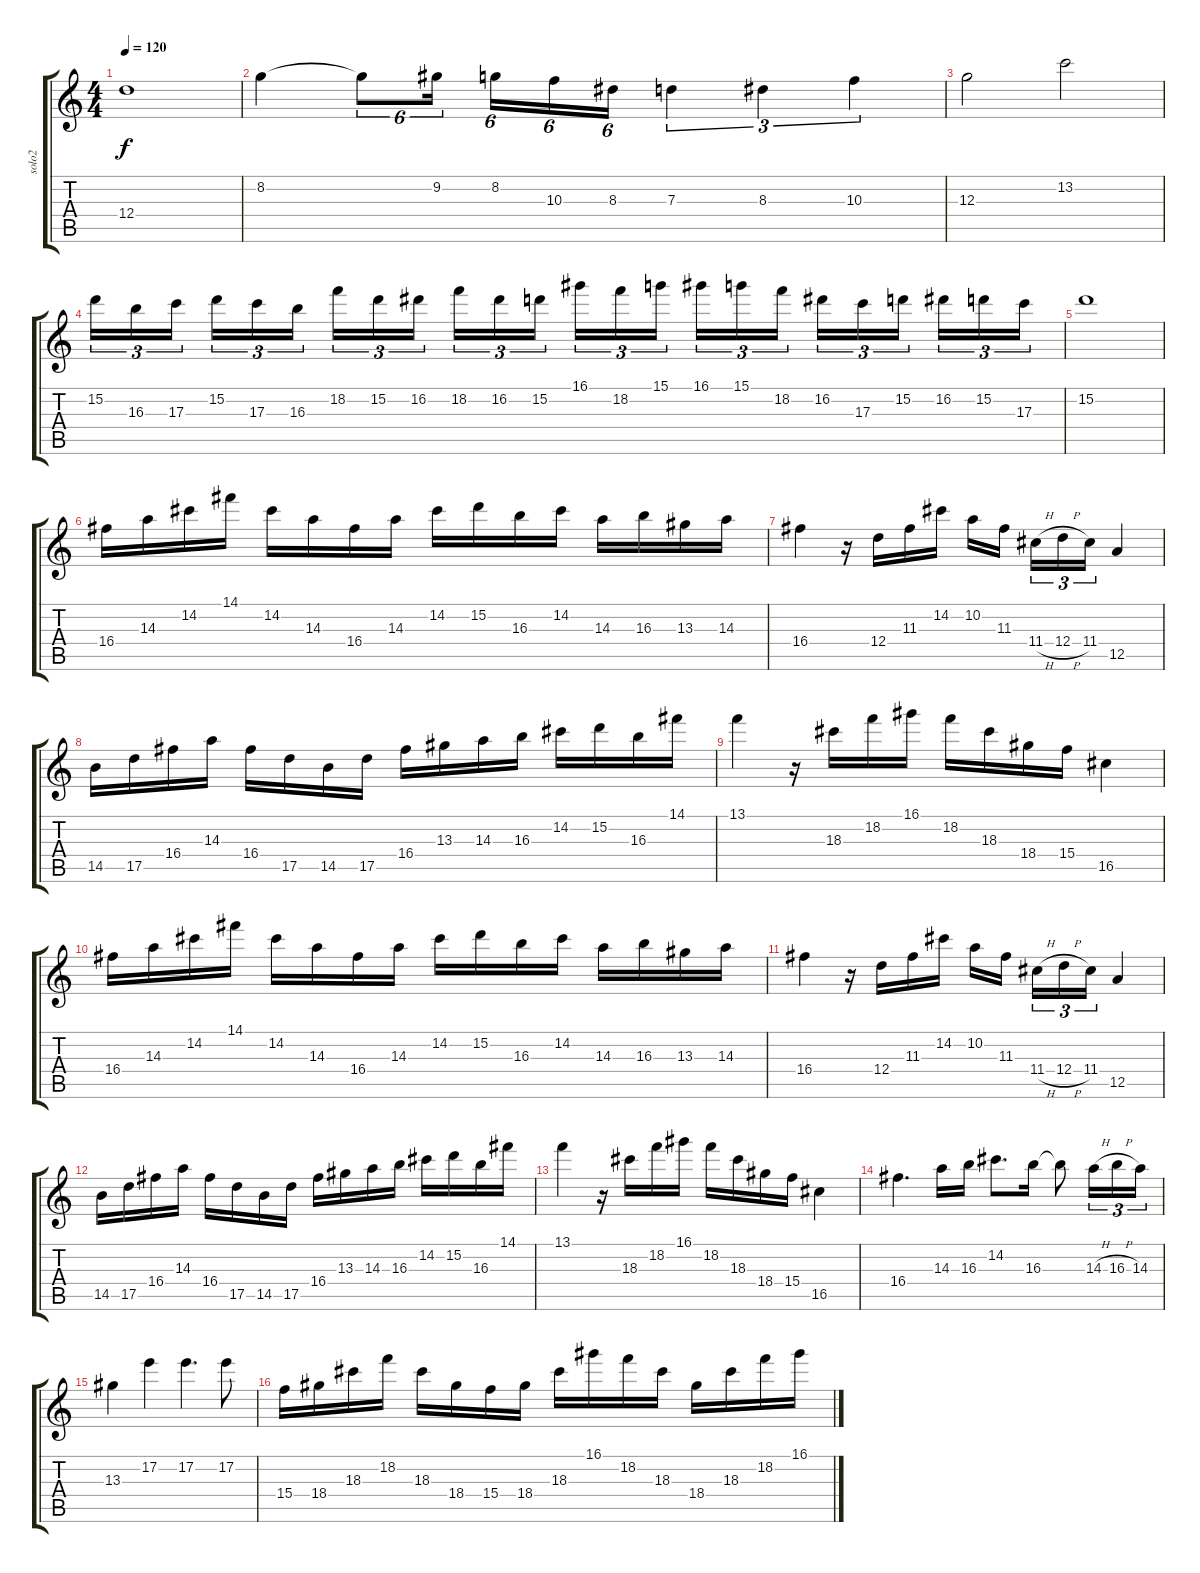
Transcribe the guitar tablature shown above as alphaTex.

\track ("solo2" "solo2") {instrument distortionguitar}
\staff {score tabs}
\tuning (E4 B3 G3 D3 A2 E2) {hide}
\ts (4 4)
\tempo 120
\clef g2
\ks c
12.4.1{dy f} |
8.2.4 8.2{t}.8{tu (6 4)} 9.2.16{tu (6 4)} 8.2.16{tu (6 4)} 10.3.16{tu (6 4)} 8.3.16{tu (6 4)} 7.3.4{tu (3 2)} 8.3.4{tu (3 2)} 10.3.4{tu (3 2)} |
12.3.2 13.2.2 |
15.2.16{tu (3 2)} 16.3.16{tu (3 2)} 17.3.16{tu (3 2)} 15.2.16{tu (3 2)} 17.3.16{tu (3 2)} 16.3.16{tu (3 2)} 18.2.16{tu (3 2)} 15.2.16{tu (3 2)} 16.2.16{tu (3 2)} 18.2.16{tu (3 2)} 16.2.16{tu (3 2)} 15.2.16{tu (3 2)} 16.1.16{tu (3 2)} 18.2.16{tu (3 2)} 15.1.16{tu (3 2)} 16.1.16{tu (3 2)} 15.1.16{tu (3 2)} 18.2.16{tu (3 2)} 16.2.16{tu (3 2)} 17.3.16{tu (3 2)} 15.2.16{tu (3 2)} 16.2.16{tu (3 2)} 15.2.16{tu (3 2)} 17.3.16{tu (3 2)} |
15.2.1 |
16.4.16 14.3.16 14.2.16 14.1.16 14.2.16 14.3.16 16.4.16 14.3.16 14.2.16 15.2.16 16.3.16 14.2.16 14.3.16 16.3.16 13.3.16 14.3.16 |
16.4.4 r.16 12.4.16 11.3.16 14.2.16 10.2.16 11.3.16 11.4{h}.16{tu (3 2)} 12.4{h}.16{tu (3 2)} 11.4.16{tu (3 2)} 12.5.4 |
14.5.16 17.5.16 16.4.16 14.3.16 16.4.16 17.5.16 14.5.16 17.5.16 16.4.16 13.3.16 14.3.16 16.3.16 14.2.16 15.2.16 16.3.16 14.1.16 |
13.1.4 r.16 18.3.16 18.2.16 16.1.16 18.2.16 18.3.16 18.4.16 15.4.16 16.5.4 |
16.4.16 14.3.16 14.2.16 14.1.16 14.2.16 14.3.16 16.4.16 14.3.16 14.2.16 15.2.16 16.3.16 14.2.16 14.3.16 16.3.16 13.3.16 14.3.16 |
16.4.4 r.16 12.4.16 11.3.16 14.2.16 10.2.16 11.3.16 11.4{h}.16{tu (3 2)} 12.4{h}.16{tu (3 2)} 11.4.16{tu (3 2)} 12.5.4 |
14.5.16 17.5.16 16.4.16 14.3.16 16.4.16 17.5.16 14.5.16 17.5.16 16.4.16 13.3.16 14.3.16 16.3.16 14.2.16 15.2.16 16.3.16 14.1.16 |
13.1.4 r.16 18.3.16 18.2.16 16.1.16 18.2.16 18.3.16 18.4.16 15.4.16 16.5.4 |
16.4.4{d} 14.3.16 16.3.16 14.2.8{d} 16.3.16 16.3{t}.8 14.3{h}.16{tu (3 2)} 16.3{h}.16{tu (3 2)} 14.3.16{tu (3 2)} |
13.3.4 17.2.4 17.2.4{d} 17.2.8 |
15.4.16 18.4.16 18.3.16 18.2.16 18.3.16 18.4.16 15.4.16 18.4.16 18.3.16 16.1.16 18.2.16 18.3.16 18.4.16 18.3.16 18.2.16 16.1.16
